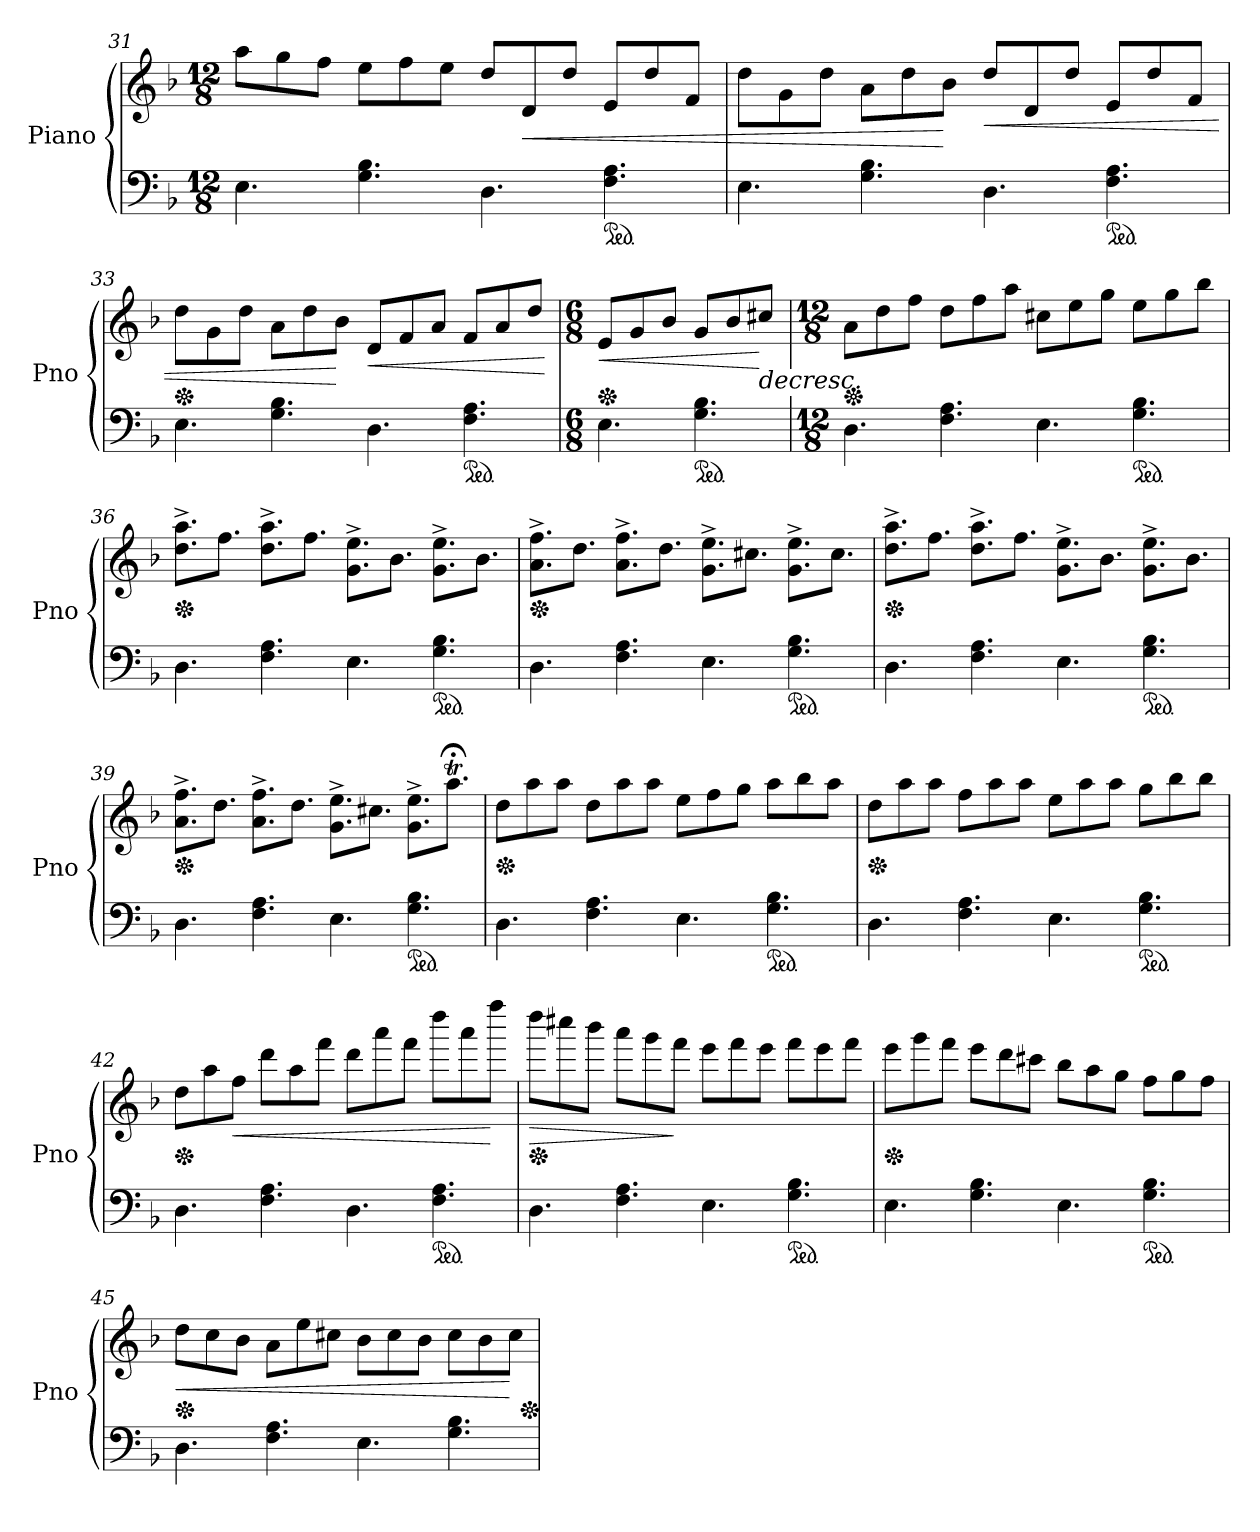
**kern	**kern	**dynam
*part1	*part1	*part1
*staff2	*staff1	*staff1/2
*I"Piano	*	*
*I'Pno	*	*
!!LO:LB:g=z
*clefF4	*clefG2	*
*k[b-]	*k[b-]	*
*d:	*d:	*
*M12/8	*M12/8	*
=31	=31	=31
4.E\	8aa\L	.
.	8gg\	.
.	8ff\J	.
4.G\ 4.B-\	8ee\L	.
.	8ff\	.
.	8ee\J	.
4.D\	8dd/L	.
!	!	!LO:HP:b
.	8d/	<
.	8dd/J	.
*ped	*	*
4.F\ 4.A\	8e/L	.
.	8dd/	.
.	8f/J	.
=32	=32	=32
4.E\	8dd\L	.
.	8g\	.
.	8dd\J	.
4.G\ 4.B-\	8a\L	.
.	8dd\	.
.	8b-\J	[
!	!	!LO:HP:b
4.D\	8dd/L	<
.	8d/	.
.	8dd/J	.
*ped	*	*
4.F\ 4.A\	8e/L	.
.	8dd/	.
.	8f/J	.
=33	=33	=33
*	*Xped	*
4.E\	8dd\L	.
.	8g\	.
.	8dd\J	.
4.G\ 4.B-\	8a\L	.
.	8dd\	.
.	8b-\J	[
!	!	!LO:HP:b
4.D\	8d/L	<
.	8f/	.
.	8a/J	.
*ped	*	*
4.F\ 4.A\	8f/L	.
.	8a/	.
.	8dd/J	.
.	.	[
!!LO:LB:g=z
=34	=34	=34
*M6/8	*M6/8	*
*	*Xped	*
!	!	!LO:HP:b
4.E\	8e/L	<
.	8g/	.
.	8b-/J	.
*ped	*	*
4.G\ 4.B-\	8g/L	]
.	8b-/	.
!	!	!LO:HP:n=1:b
.	8cc#X/J	[ >
=35	=35	=35
*M12/8	*M12/8	*
*	*Xped	*
4.D\	8a\L	.
.	8dd\	.
.	8ff\J	.
4.F\ 4.A\	8dd\L	.
.	8ff\	.
.	8aa\J	.
4.E\	8cc#X\L	.
.	8ee\	.
.	8gg\J	.
*ped	*	*
4.G\ 4.B-\	8ee\L	.
.	8gg\	.
.	8bb-\J	.
=36	=36	=36
*	*Xped	*
4.D\	8.dd\^> 8.aa\^>L	.
.	8.ff\J	.
4.F\ 4.A\	8.dd\^> 8.aa\^>L	.
.	8.ff\J	.
4.E\	8.g\^> 8.ee\^>L	.
.	8.b-\J	.
*ped	*	*
4.G\ 4.B-\	8.g\^> 8.ee\^>L	.
.	8.b-\J	.
!!LO:LB:g=z
=37	=37	=37
*	*Xped	*
4.D\	8.a\^> 8.ff\^>L	.
.	8.dd\J	.
4.F\ 4.A\	8.a\^> 8.ff\^>L	.
.	8.dd\J	.
4.E\	8.g\^> 8.ee\^>L	.
.	8.cc#X\J	.
*ped	*	*
4.G\ 4.B-\	8.g\^> 8.ee\^>L	.
.	8.cc#\J	.
=38	=38	=38
*	*Xped	*
4.D\	8.dd\^> 8.aa\^>L	.
.	8.ff\J	.
4.F\ 4.A\	8.dd\^> 8.aa\^>L	.
.	8.ff\J	.
4.E\	8.g\^> 8.ee\^>L	.
.	8.b-\J	.
*ped	*	*
4.G\ 4.B-\	8.g\^> 8.ee\^>L	.
.	8.b-\J	.
=39	=39	=39
*	*Xped	*
4.D\	8.a\^> 8.ff\^>L	.
.	8.dd\J	.
4.F\ 4.A\	8.a\^> 8.ff\^>L	.
.	8.dd\J	.
4.E\	8.g\^> 8.ee\^>L	.
.	8.cc#X\J	.
*ped	*	*
4.G\ 4.B-\	8.g\^> 8.ee\^>L	.
.	8.aa;<t\J	.
!!LO:LB:g=z
=40	=40	=40
*	*Xped	*
4.D\	8dd\L	.
.	8aa\	.
.	8aa\J	.
4.F\ 4.A\	8dd\L	.
.	8aa\	.
.	8aa\J	.
4.E\	8ee\L	.
.	8ff\	.
.	8gg\J	.
*ped	*	*
4.G\ 4.B-\	8aa\L	.
.	8bb-\	.
.	8aa\J	.
=41	=41	=41
*	*Xped	*
4.D\	8dd\L	.
.	8aa\	.
.	8aa\J	.
4.F\ 4.A\	8ff\L	.
.	8aa\	.
.	8aa\J	.
4.E\	8ee\L	.
.	8aa\	.
.	8aa\J	.
*ped	*	*
4.G\ 4.B-\	8gg\L	.
.	8bb-\	.
.	8bb-\J	.
=42	=42	=42
*	*Xped	*
4.D\	8dd\L	.
.	8aa\	.
!	!	!LO:HP:b
.	8ff\J	<
4.F\ 4.A\	8ddd\L	.
.	8aa\	.
.	8fff\J	.
4.D\	8ddd\L	.
.	8aaa\	.
.	8fff\J	.
*ped	*	*
4.F\ 4.A\	8dddd\L	.
.	8aaa\	.
.	8ffff\J	[
!!LO:PB:g=z
=43	=43	=43
*	*Xped	*
!	!	!LO:HP:b
4.D\	8dddd\L	>
.	8cccc#X\	.
.	8bbb-\J	.
4.F\ 4.A\	8aaa\L	.
.	8ggg\	.
.	8fff\J	]
4.E\	8eee\L	.
.	8fff\	.
.	8eee\J	.
*ped	*	*
4.G\ 4.B-\	8fff\L	.
.	8eee\	.
.	8fff\J	.
=44	=44	=44
*	*Xped	*
4.E\	8eee\L	.
.	8ggg\	.
.	8fff\J	.
4.G\ 4.B-\	8eee\L	.
.	8ddd\	.
.	8ccc#X\J	.
4.E\	8bb-\L	.
.	8aa\	.
.	8gg\J	.
*ped	*	*
4.G\ 4.B-\	8ff\L	.
.	8gg\	.
.	8ff\J	.
=45	=45	=45
*	*Xped	*
!	!	!LO:HP:b
4.D\	8dd\L	<
.	8cc\	.
.	8b-\J	.
4.F\ 4.A\	8a\L	.
.	8ee\	.
.	8cc#X\J	.
4.E\	8b-\L	.
.	8cc#\	.
.	8b-\J	.
4.G\ 4.B-\	8cc#\L	.
.	8b-\	.
.	8cc#\J	[
*	*Xped	*
=	=	=
*-	*-	*-
